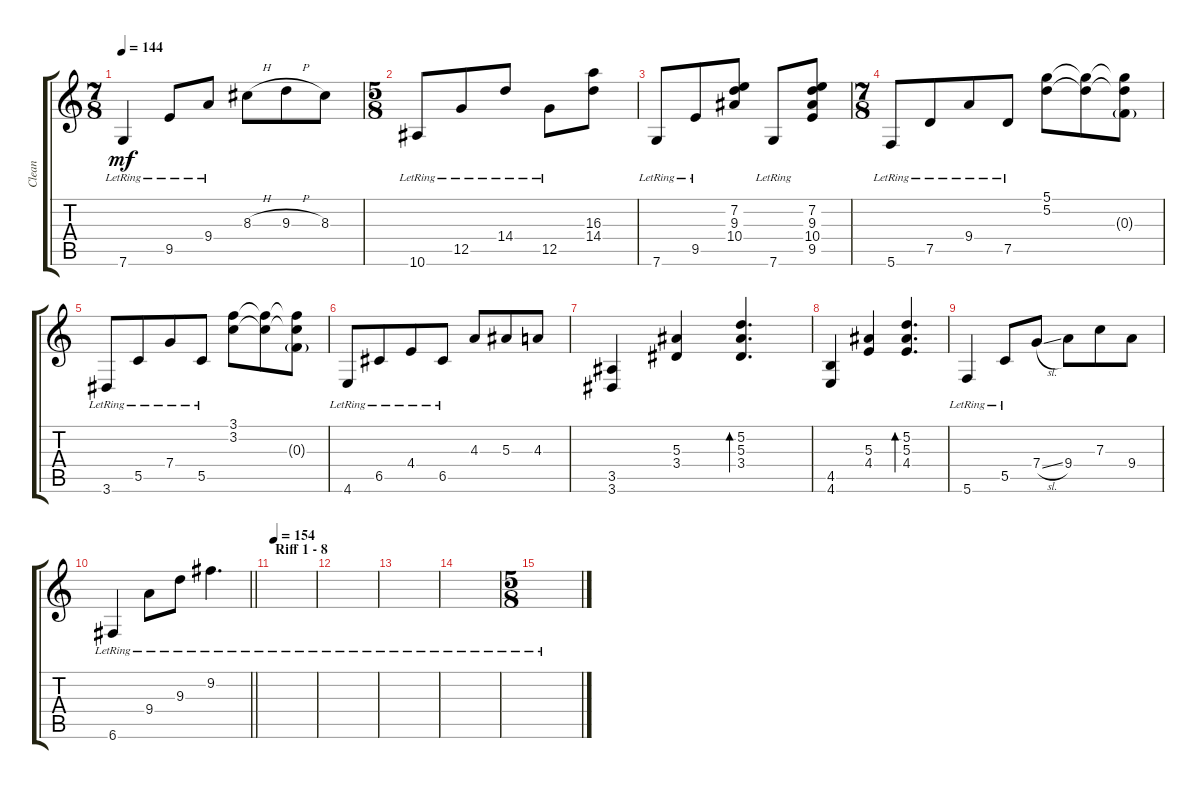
\track ("Clean" "Clean") {instrument electricguitarjazz}
\staff {score tabs}
\tuning (D4 A3 F3 C3 G2 C2) {hide}
\ts (7 8)
\tempo 144
\clef g2
\ks c
7.6{lr}.4{dy mf} 9.5{lr}.8 9.4{lr}.8 8.3{h}.8 9.3{h}.8 8.3.8 |
\ts (5 8)
10.6{lr}.8 12.5{lr}.8 14.4{lr}.8 12.5{lr}.8 (16.3 14.4).8 |
7.6{lr}.8 9.5{lr}.8 (7.2 9.3 10.4).8 7.6{lr}.8 (7.2 9.3 10.4 9.5).8 |
\ts (7 8)
5.6{lr}.8 7.5{lr}.8 9.4{lr}.8 7.5{lr}.8 (5.1 5.2).8 (5.1{t} 5.2{t}).8 (5.1{t} 5.2{t} 0.3{g}).8 |
3.6{lr}.8 5.5{lr}.8 7.4{lr}.8 5.5{lr}.8 (3.1 3.2).8 (3.1{t} 3.2{t}).8 (3.1{t} 3.2{t} 0.3{g}).8 |
4.6{lr}.8 6.5{lr}.8 4.4{lr}.8 6.5{lr}.8 4.3.8 5.3.8 4.3.8 |
(3.5 3.6).4 (5.3 3.4).4 (5.2 5.3 3.4).4{d bd 240} |
(4.5 4.6).4 (5.3 4.4).4 (5.2 5.3 4.4).4{d bd 240} |
5.6{lr}.4 5.5{lr}.8 7.4{sl}.8 9.4.8 7.3.8 9.4.8 |
\barLineRight lightlight
6.6{lr}.4 9.4{lr}.8 9.3{lr}.8 9.2{lr}.4{d} |
\section ("" "Riff 1 - 8")
\tempo 154
|
|
|
|
\ts (5 8)
